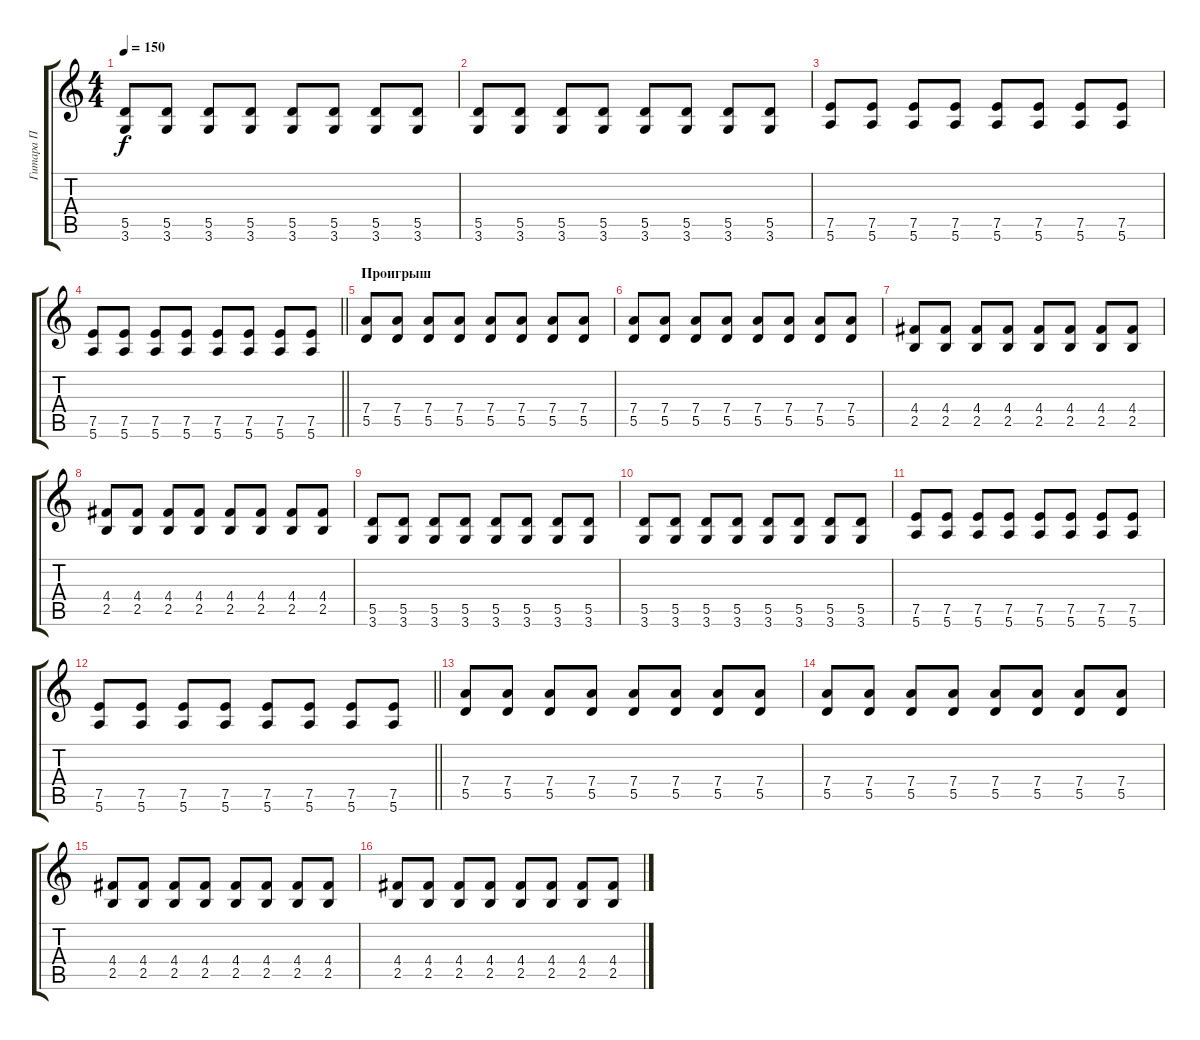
\track ("Гитара П" "Гитара П") {instrument overdrivenguitar}
\staff {score tabs}
\tuning (E4 B3 G3 D3 A2 E2) {hide}
\ts (4 4)
\tempo 150
\clef g2
\ks c
(5.5 3.6).8{dy f} (5.5 3.6).8 (5.5 3.6).8 (5.5 3.6).8 (5.5 3.6).8 (5.5 3.6).8 (5.5 3.6).8 (5.5 3.6).8 |
(5.5 3.6).8 (5.5 3.6).8 (5.5 3.6).8 (5.5 3.6).8 (5.5 3.6).8 (5.5 3.6).8 (5.5 3.6).8 (5.5 3.6).8 |
(7.5 5.6).8 (7.5 5.6).8 (7.5 5.6).8 (7.5 5.6).8 (7.5 5.6).8 (7.5 5.6).8 (7.5 5.6).8 (7.5 5.6).8 |
\barLineRight lightlight
(7.5 5.6).8 (7.5 5.6).8 (7.5 5.6).8 (7.5 5.6).8 (7.5 5.6).8 (7.5 5.6).8 (7.5 5.6).8 (7.5 5.6).8 |
\section ("" "Проигрыш")
(7.4 5.5).8 (7.4 5.5).8 (7.4 5.5).8 (7.4 5.5).8 (7.4 5.5).8 (7.4 5.5).8 (7.4 5.5).8 (7.4 5.5).8 |
(7.4 5.5).8 (7.4 5.5).8 (7.4 5.5).8 (7.4 5.5).8 (7.4 5.5).8 (7.4 5.5).8 (7.4 5.5).8 (7.4 5.5).8 |
(4.4 2.5).8 (4.4 2.5).8 (4.4 2.5).8 (4.4 2.5).8 (4.4 2.5).8 (4.4 2.5).8 (4.4 2.5).8 (4.4 2.5).8 |
(4.4 2.5).8 (4.4 2.5).8 (4.4 2.5).8 (4.4 2.5).8 (4.4 2.5).8 (4.4 2.5).8 (4.4 2.5).8 (4.4 2.5).8 |
(5.5 3.6).8 (5.5 3.6).8 (5.5 3.6).8 (5.5 3.6).8 (5.5 3.6).8 (5.5 3.6).8 (5.5 3.6).8 (5.5 3.6).8 |
(5.5 3.6).8 (5.5 3.6).8 (5.5 3.6).8 (5.5 3.6).8 (5.5 3.6).8 (5.5 3.6).8 (5.5 3.6).8 (5.5 3.6).8 |
(7.5 5.6).8 (7.5 5.6).8 (7.5 5.6).8 (7.5 5.6).8 (7.5 5.6).8 (7.5 5.6).8 (7.5 5.6).8 (7.5 5.6).8 |
\barLineRight lightlight
(7.5 5.6).8 (7.5 5.6).8 (7.5 5.6).8 (7.5 5.6).8 (7.5 5.6).8 (7.5 5.6).8 (7.5 5.6).8 (7.5 5.6).8 |
\section ("" " ")
(7.4 5.5).8 (7.4 5.5).8 (7.4 5.5).8 (7.4 5.5).8 (7.4 5.5).8 (7.4 5.5).8 (7.4 5.5).8 (7.4 5.5).8 |
(7.4 5.5).8 (7.4 5.5).8 (7.4 5.5).8 (7.4 5.5).8 (7.4 5.5).8 (7.4 5.5).8 (7.4 5.5).8 (7.4 5.5).8 |
(4.4 2.5).8 (4.4 2.5).8 (4.4 2.5).8 (4.4 2.5).8 (4.4 2.5).8 (4.4 2.5).8 (4.4 2.5).8 (4.4 2.5).8 |
(4.4 2.5).8 (4.4 2.5).8 (4.4 2.5).8 (4.4 2.5).8 (4.4 2.5).8 (4.4 2.5).8 (4.4 2.5).8 (4.4 2.5).8
